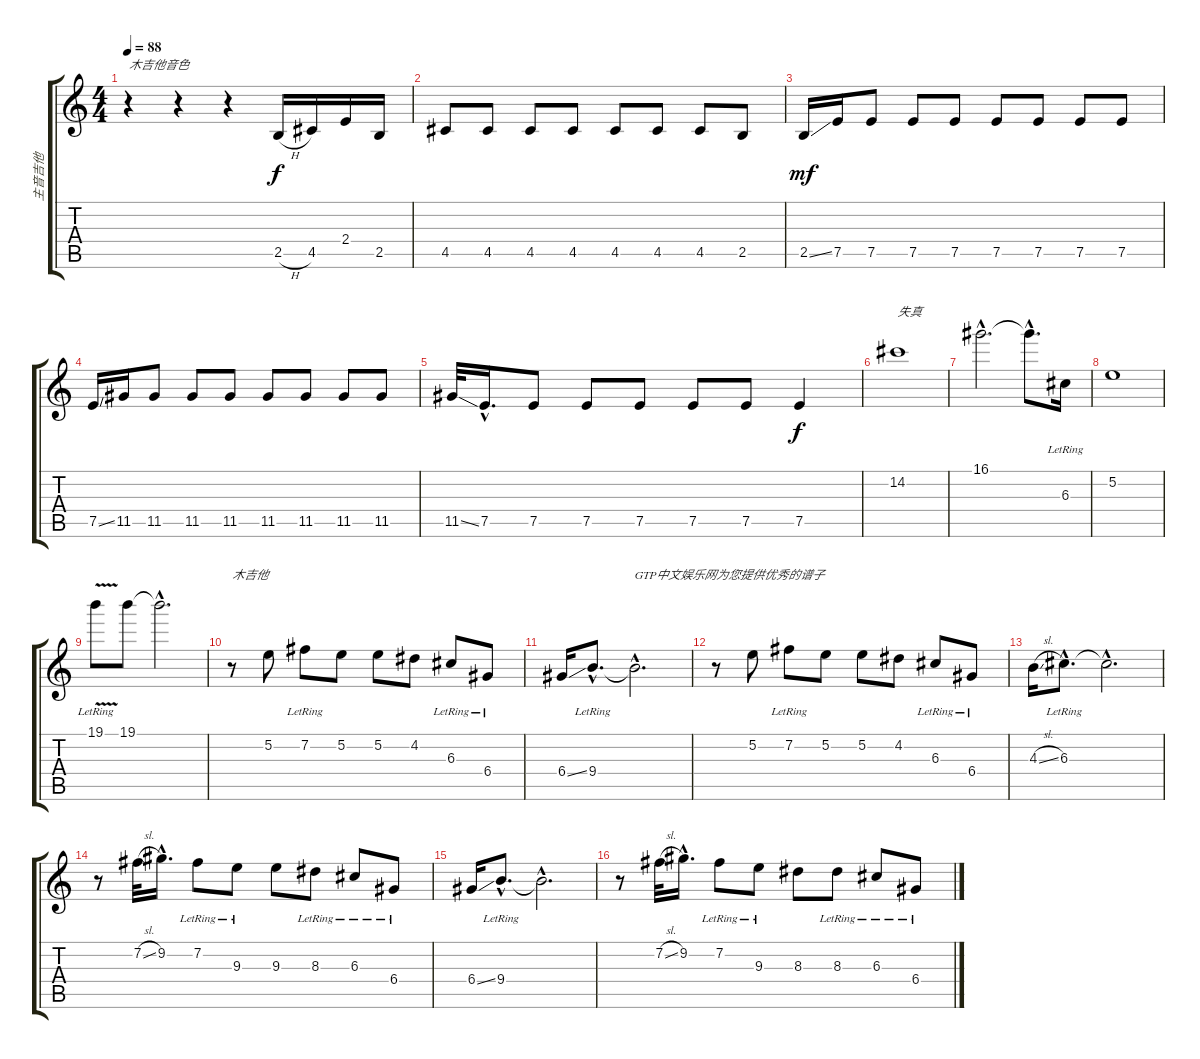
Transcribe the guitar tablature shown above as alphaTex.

\track ("主音吉他" "主音吉他") {instrument acousticguitarsteel}
\staff {score tabs}
\tuning (E4 B3 G3 D3 A2 E2) {hide}
\ts (4 4)
\tempo 88
\clef g2
\ks c
r.4{txt "木吉他音色" dy f instrument acousticguitarsteel} r.4 r.4 2.5{h}.16 4.5.16 2.4.16 2.5.16 |
4.5.8 4.5.8 4.5.8 4.5.8 4.5.8 4.5.8 4.5.8 2.5.8 |
2.5{ss}.16{dy mf} 7.5.16 7.5.8 7.5.8 7.5.8 7.5.8 7.5.8 7.5.8 7.5.8 |
7.5{ss}.16 11.5.16 11.5.8 11.5.8 11.5.8 11.5.8 11.5.8 11.5.8 11.5.8 |
11.5{ss}.32 7.5{hac}.16{d} 7.5.8 7.5.8 7.5.8 7.5.8 7.5.8 7.5.4{dy f} |
14.2.1{txt "失真" instrument distortionguitar} |
16.1{hac}.2{d} 16.1{hac t}.8{d} 6.3{lr}.16 |
5.2.1 |
19.1{v lr}.8 19.1.8 19.1{hac t}.2{d} |
r.8{txt "木吉他" instrument acousticguitarsteel} 5.2.8 7.2{lr}.8 5.2.8 5.2.8 4.2.8 6.3{lr}.8 6.4{lr}.8 |
6.4{ss}.16 9.4{hac lr}.8{d} 9.4{hac t}.2{d txt "GTP中文娱乐网为您提供优秀的谱子"} |
r.8 5.2.8 7.2{lr}.8 5.2.8 5.2.8 4.2.8 6.3{lr}.8 6.4{lr}.8 |
4.3{sl}.16 6.3{hac lr}.8{d} 6.3{hac t}.2{d} |
r.8 7.2{sl}.32 9.2{hac}.16{d} 7.2{lr}.8 9.3{lr}.8 9.3.8 8.3{lr}.8 6.3{lr}.8 6.4{lr}.8 |
6.4{ss}.16 9.4{hac lr}.8{d} 9.4{hac t}.2{d} |
r.8 7.2{sl}.32 9.2{hac}.16{d} 7.2{lr}.8 9.3{lr}.8 8.3.8 8.3{lr}.8 6.3{lr}.8 6.4{lr}.8
